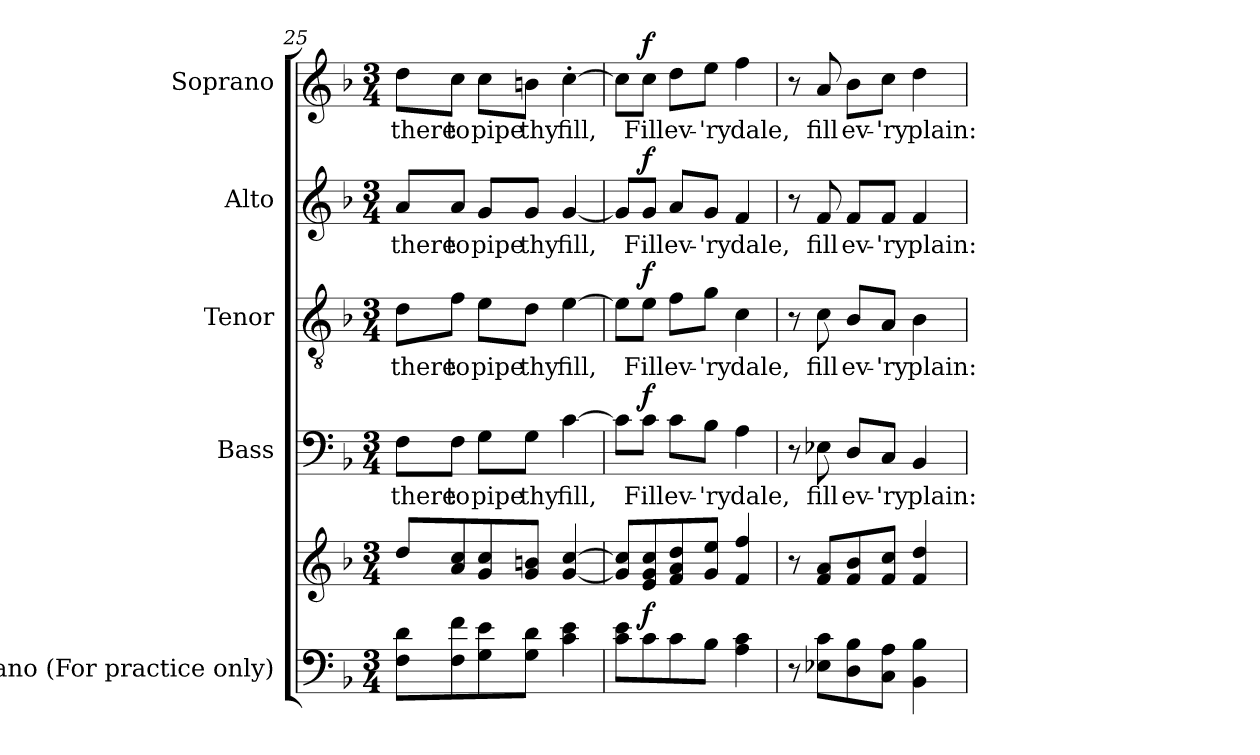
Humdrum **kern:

**kern	**kern	**dynam	**kern	**text	**dynam	**kern	**text	**dynam	**kern	**text	**dynam	**kern	**text	**dynam
*part5	*part5	*part5	*part4	*part4	*part4	*part3	*part3	*part3	*part2	*part2	*part2	*part1	*part1	*part1
*staff6	*staff5	*staff5/6	*staff4	*staff4	*staff4	*staff3	*staff3	*staff3	*staff2	*staff2	*staff2	*staff1	*staff1	*staff1
*I"Piano (For practice only)	*	*	*I"Bass	*	*	*I"Tenor	*	*	*I"Alto	*	*	*I"Soprano	*	*
*I'Pno.	*	*	*I'B.	*	*	*I'T.	*	*	*I'A.	*	*	*I'S.	*	*
*clefF4	*clefG2	*	*clefF4	*	*	*clefGv2	*	*	*clefG2	*	*	*clefG2	*	*
*	*	*	*	*	*	*ITrd7c12	*	*	*	*	*	*	*	*
*k[b-]	*k[b-]	*	*k[b-]	*	*	*k[b-]	*	*	*k[b-]	*	*	*k[b-]	*	*
*F:	*F:	*	*F:	*	*	*F:	*	*	*F:	*	*	*F:	*	*
*M3/4	*M3/4	*	*M3/4	*	*	*M3/4	*	*	*M3/4	*	*	*M3/4	*	*
=25	=25	=25	=25	=25	=25	=25	=25	=25	=25	=25	=25	=25	=25	=25
!	!	!	!	!LO:LY:b:color=#000000	!	!	!	!	!	!	!	!	!	!
!	!	!	!	!	!	!	!LO:LY:b:color=#000000	!	!	!	!	!	!	!
!	!	!	!	!	!	!	!	!	!	!LO:LY:b:color=#000000	!	!	!	!
!	!	!	!	!	!	!	!	!	!	!	!	!	!LO:LY:b:color=#000000	!
8Fi\ 8diL	8ddi/L	.	8Fi\L	there	.	8Di\L	there	.	8ai/L	there	.	8ddi\L	there	.
!	!	!	!	!LO:LY:b:color=#000000	!	!	!	!	!	!	!	!	!	!
!	!	!	!	!	!	!	!LO:LY:b:color=#000000	!	!	!	!	!	!	!
!	!	!	!	!	!	!	!	!	!	!LO:LY:b:color=#000000	!	!	!	!
!	!	!	!	!	!	!	!	!	!	!	!	!	!LO:LY:b:color=#000000	!
8Fi\ 8fi	8ai/ 8cci	.	8Fi\J	to	.	8Fi\J	to	.	8ai/J	to	.	8cci\J	to	.
!	!	!	!	!LO:LY:b:color=#000000	!	!	!	!	!	!	!	!	!	!
!	!	!	!	!	!	!	!LO:LY:b:color=#000000	!	!	!	!	!	!	!
!	!	!	!	!	!	!	!	!	!	!LO:LY:b:color=#000000	!	!	!	!
!	!	!	!	!	!	!	!	!	!	!	!	!	!LO:LY:b:color=#000000	!
8Gi\ 8ei	8gi/ 8cci	.	8Gi\L	pipe	.	8Ei\L	pipe	.	8gi/L	pipe	.	8cci\L	pipe	.
!	!	!	!	!LO:LY:b:color=#000000	!	!	!	!	!	!	!	!	!	!
!	!	!	!	!	!	!	!LO:LY:b:color=#000000	!	!	!	!	!	!	!
!	!	!	!	!	!	!	!	!	!	!LO:LY:b:color=#000000	!	!	!	!
!	!	!	!	!	!	!	!	!	!	!	!	!	!LO:LY:b:color=#000000	!
8Gi\ 8diJ	8gi/ 8bniJ	.	8Gi\J	thy	.	8Di\J	thy	.	8gi/J	thy	.	8bni\J	thy	.
!	!	!	!	!LO:LY:b:color=#000000	!	!	!	!	!	!	!	!	!	!
!	!	!	!	!	!	!	!LO:LY:b:color=#000000	!	!	!	!	!	!	!
!	!	!	!	!	!	!	!	!	!	!LO:LY:b:color=#000000	!	!	!	!
!	!	!	!	!	!	!	!	!	!	!	!	!	!LO:LY:b:color=#000000	!
4ci\ 4ei	[4gi/ [4cci	.	[4ci\	fill,	.	[4Ei\	fill,	.	[4gi/	fill,	.	[4cc'i\	fill,	.
!!LO:LB:g=z
=26	=26	=26	=26	=26	=26	=26	=26	=26	=26	=26	=26	=26	=26	=26
8ci\ 8eiL	8gi/] 8cci]L	.	8ci\L]	.	.	8Ei\L]	.	.	8gi/L]	.	.	8cci\L]	.	.
!	!	!	!	!LO:LY:b:color=#000000	!	!	!	!	!	!	!	!	!	!
!	!	!	!	!	!	!	!LO:LY:b:color=#000000	!	!	!	!	!	!	!
!	!	!	!	!	!	!	!	!	!	!LO:LY:b:color=#000000	!	!	!	!
!	!	!	!	!	!	!	!	!	!	!	!	!	!LO:LY:b:color=#000000	!
8ci\	8ei/ 8gi 8cci	f	8ci\J	Fill	f	8Ei\J	Fill	f	8gi/J	Fill	f	8cci\J	Fill	f
!	!	!	!	!LO:LY:b:color=#000000	!	!	!	!	!	!	!	!	!	!
!	!	!	!	!	!	!	!LO:LY:b:color=#000000	!	!	!	!	!	!	!
!	!	!	!	!	!	!	!	!	!	!LO:LY:b:color=#000000	!	!	!	!
!	!	!	!	!	!	!	!	!	!	!	!	!	!LO:LY:b:color=#000000	!
8ci\	8fi/ 8ai 8ddi	.	8ci\L	ev-	.	8Fi\L	ev-	.	8ai/L	ev-	.	8ddi\L	ev-	.
!	!	!	!	!LO:LY:b:color=#000000	!	!	!	!	!	!	!	!	!	!
!	!	!	!	!	!	!	!LO:LY:b:color=#000000	!	!	!	!	!	!	!
!	!	!	!	!	!	!	!	!	!	!LO:LY:b:color=#000000	!	!	!	!
!	!	!	!	!	!	!	!	!	!	!	!	!	!LO:LY:b:color=#000000	!
8B-i\J	8gi/ 8eeiJ	.	8B-i\J	-'ry	.	8Gi\J	-'ry	.	8gi/J	-'ry	.	8eei\J	-'ry	.
!	!	!	!	!LO:LY:b:color=#000000	!	!	!	!	!	!	!	!	!	!
!	!	!	!	!	!	!	!LO:LY:b:color=#000000	!	!	!	!	!	!	!
!	!	!	!	!	!	!	!	!	!	!LO:LY:b:color=#000000	!	!	!	!
!	!	!	!	!	!	!	!	!	!	!	!	!	!LO:LY:b:color=#000000	!
4Ai\ 4ci	4fi/ 4ffi	.	4Ai\	dale,	.	4Ci\	dale,	.	4fi/	dale,	.	4ffi\	dale,	.
=27	=27	=27	=27	=27	=27	=27	=27	=27	=27	=27	=27	=27	=27	=27
*^	*	*	*	*	*	*	*	*	*	*	*	*	*	*
8ryy	8r	8r	.	8r	.	.	8r	.	.	8r	.	.	8r	.	.
!	!	!	!	!	!LO:LY:b:color=#000000	!	!	!	!	!	!	!	!	!	!
!	!	!	!	!	!	!	!	!LO:LY:b:color=#000000	!	!	!	!	!	!	!
!	!	!	!	!	!	!	!	!	!	!	!LO:LY:b:color=#000000	!	!	!	!
!	!	!	!	!	!	!	!	!	!	!	!	!	!	!LO:LY:b:color=#000000	!
8E-Xi\ 8ciL	2ryy	8fi/ 8aiL	.	8E-Xi\	fill	.	8Ci\	fill	.	8fi/	fill	.	8ai/	fill	.
!	!	!	!	!	!LO:LY:b:color=#000000	!	!	!	!	!	!	!	!	!	!
!	!	!	!	!	!	!	!	!LO:LY:b:color=#000000	!	!	!	!	!	!	!
!	!	!	!	!	!	!	!	!	!	!	!LO:LY:b:color=#000000	!	!	!	!
!	!	!	!	!	!	!	!	!	!	!	!	!	!	!LO:LY:b:color=#000000	!
8Di\ 8B-i	.	8fi/ 8b-i	.	8Di/L	ev-	.	8BB-i/L	ev-	.	8fi/L	ev-	.	8b-i\L	ev-	.
!	!	!	!	!	!LO:LY:b:color=#000000	!	!	!	!	!	!	!	!	!	!
!	!	!	!	!	!	!	!	!LO:LY:b:color=#000000	!	!	!	!	!	!	!
!	!	!	!	!	!	!	!	!	!	!	!LO:LY:b:color=#000000	!	!	!	!
!	!	!	!	!	!	!	!	!	!	!	!	!	!	!LO:LY:b:color=#000000	!
8Ci\ 8AiJ	.	8fi/ 8cciJ	.	8Ci/J	-'ry	.	8AAi/J	-'ry	.	8fi/J	-'ry	.	8cci\J	-'ry	.
!	!	!	!	!	!LO:LY:b:color=#000000	!	!	!	!	!	!	!	!	!	!
!	!	!	!	!	!	!	!	!LO:LY:b:color=#000000	!	!	!	!	!	!	!
!	!	!	!	!	!	!	!	!	!	!	!LO:LY:b:color=#000000	!	!	!	!
!	!	!	!	!	!	!	!	!	!	!	!	!	!	!LO:LY:b:color=#000000	!
4BB-i\ 4B-i	.	4fi/ 4ddi	.	4BB-i/	plain:	.	4BB-i\	plain:	.	4fi/	plain:	.	4ddi\	plain:	.
.	8ryy	.	.	.	.	.	.	.	.	.	.	.	.	.	.
*v	*v	*	*	*	*	*	*	*	*	*	*	*	*	*	*
=	=	=	=	=	=	=	=	=	=	=	=	=	=	=
*-	*-	*-	*-	*-	*-	*-	*-	*-	*-	*-	*-	*-	*-	*-
